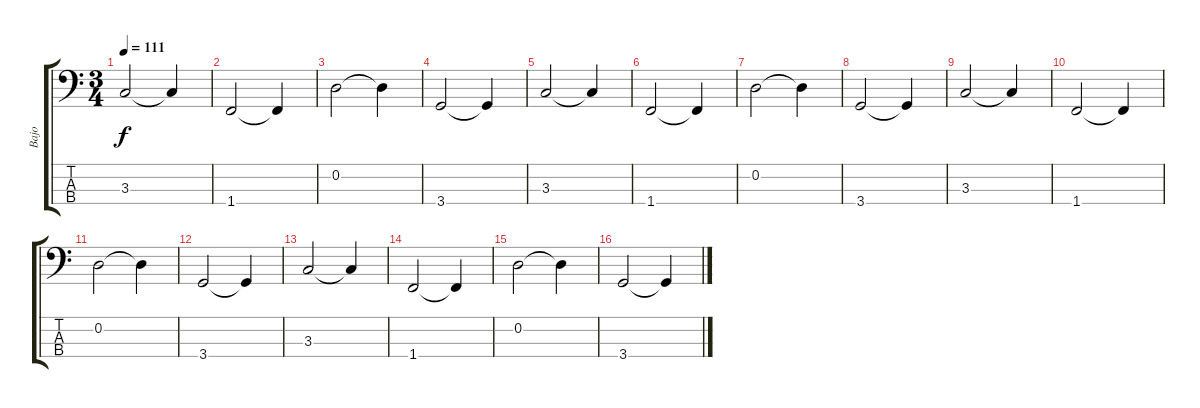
\track ("Bajo" "Bajo") {instrument electricbassfinger}
\staff {score tabs}
\tuning (G2 D2 A1 E1) {hide}
\ts (3 4)
\tempo 111
\clef f4
\ks c
3.3.2{dy f} 3.3{t}.4 |
1.4.2 1.4{t}.4 |
0.2.2 0.2{t}.4 |
3.4.2 3.4{t}.4 |
3.3.2 3.3{t}.4 |
1.4.2 1.4{t}.4 |
0.2.2 0.2{t}.4 |
3.4.2 3.4{t}.4 |
3.3.2 3.3{t}.4 |
1.4.2 1.4{t}.4 |
0.2.2 0.2{t}.4 |
3.4.2 3.4{t}.4 |
3.3.2 3.3{t}.4 |
1.4.2 1.4{t}.4 |
0.2.2 0.2{t}.4 |
3.4.2 3.4{t}.4
